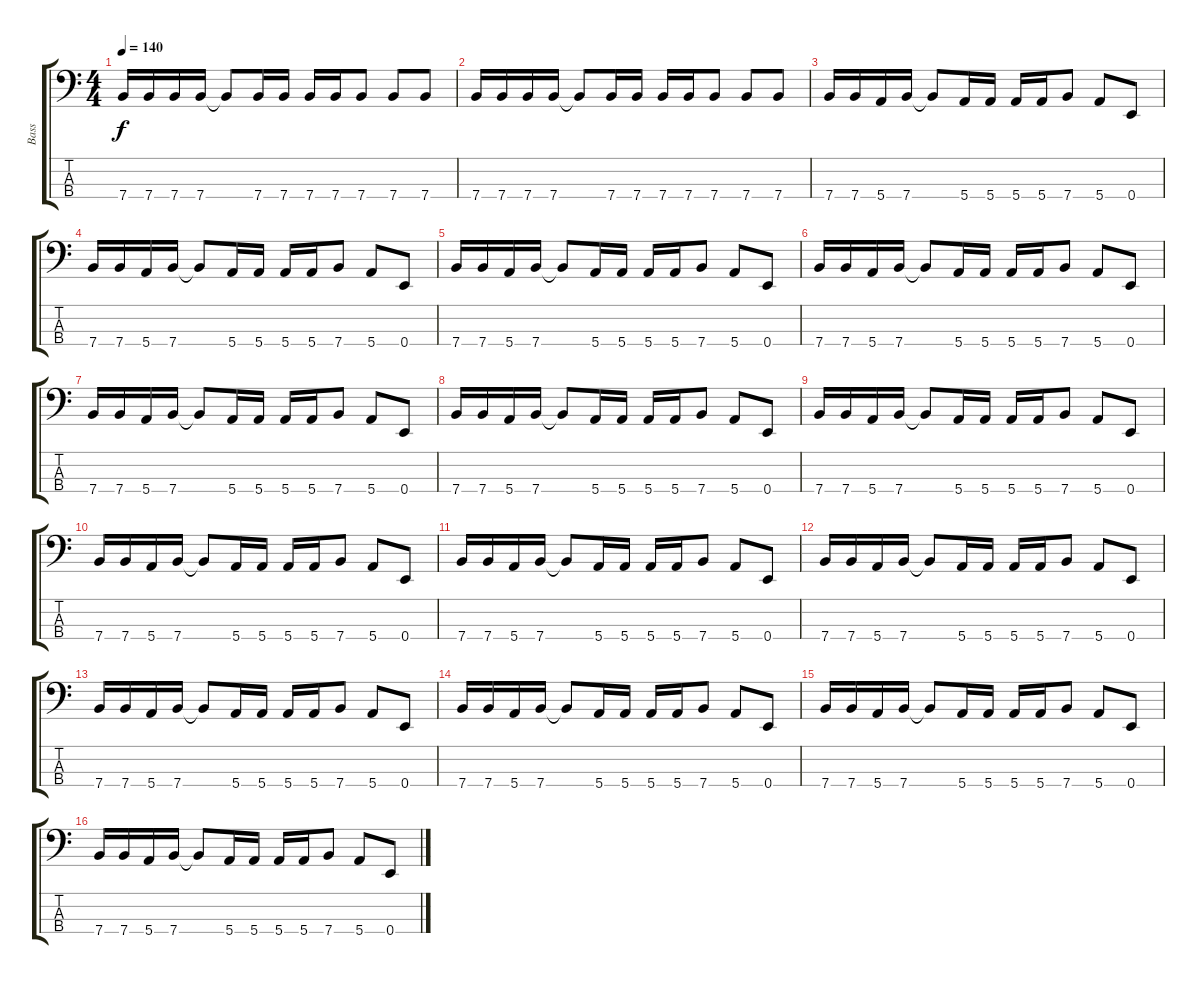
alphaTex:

\track ("Bass" "Bass") {instrument electricbassfinger}
\staff {score tabs}
\tuning (G2 D2 A1 E1) {hide}
\ts (4 4)
\tempo 140
\clef f4
\ks c
7.4.16{dy f} 7.4.16 7.4.16 7.4.16 7.4{t}.8 7.4.16 7.4.16 7.4.16 7.4.16 7.4.8 7.4.8 7.4.8 |
7.4.16 7.4.16 7.4.16 7.4.16 7.4{t}.8 7.4.16 7.4.16 7.4.16 7.4.16 7.4.8 7.4.8 7.4.8 |
7.4.16{volume 16 instrument electricbassfinger} 7.4.16 5.4.16 7.4.16 7.4{t}.8 5.4.16 5.4.16 5.4.16 5.4.16 7.4.8 5.4.8 0.4.8 |
7.4.16{volume 16 instrument electricbassfinger} 7.4.16 5.4.16 7.4.16 7.4{t}.8 5.4.16 5.4.16 5.4.16 5.4.16 7.4.8 5.4.8 0.4.8 |
7.4.16{volume 16 instrument electricbassfinger} 7.4.16 5.4.16 7.4.16 7.4{t}.8 5.4.16 5.4.16 5.4.16 5.4.16 7.4.8 5.4.8 0.4.8 |
7.4.16{volume 16 instrument electricbassfinger} 7.4.16 5.4.16 7.4.16 7.4{t}.8 5.4.16 5.4.16 5.4.16 5.4.16 7.4.8 5.4.8 0.4.8 |
7.4.16{volume 16 instrument electricbassfinger} 7.4.16 5.4.16 7.4.16 7.4{t}.8 5.4.16 5.4.16 5.4.16 5.4.16 7.4.8 5.4.8 0.4.8 |
7.4.16{volume 16 instrument electricbassfinger} 7.4.16 5.4.16 7.4.16 7.4{t}.8 5.4.16 5.4.16 5.4.16 5.4.16 7.4.8 5.4.8 0.4.8 |
7.4.16{volume 16 instrument electricbassfinger} 7.4.16 5.4.16 7.4.16 7.4{t}.8 5.4.16 5.4.16 5.4.16 5.4.16 7.4.8 5.4.8 0.4.8 |
7.4.16{volume 16 instrument electricbassfinger} 7.4.16 5.4.16 7.4.16 7.4{t}.8 5.4.16 5.4.16 5.4.16 5.4.16 7.4.8 5.4.8 0.4.8 |
7.4.16{volume 16 instrument electricbassfinger} 7.4.16 5.4.16 7.4.16 7.4{t}.8 5.4.16 5.4.16 5.4.16 5.4.16 7.4.8 5.4.8 0.4.8 |
7.4.16{volume 16 instrument electricbassfinger} 7.4.16 5.4.16 7.4.16 7.4{t}.8 5.4.16 5.4.16 5.4.16 5.4.16 7.4.8 5.4.8 0.4.8 |
7.4.16{volume 16 instrument electricbassfinger} 7.4.16 5.4.16 7.4.16 7.4{t}.8 5.4.16 5.4.16 5.4.16 5.4.16 7.4.8 5.4.8 0.4.8 |
7.4.16{volume 16 instrument electricbassfinger} 7.4.16 5.4.16 7.4.16 7.4{t}.8 5.4.16 5.4.16 5.4.16 5.4.16 7.4.8 5.4.8 0.4.8 |
7.4.16{volume 16 instrument electricbassfinger} 7.4.16 5.4.16 7.4.16 7.4{t}.8 5.4.16 5.4.16 5.4.16 5.4.16 7.4.8 5.4.8 0.4.8 |
7.4.16{volume 16 instrument electricbassfinger} 7.4.16 5.4.16 7.4.16 7.4{t}.8 5.4.16 5.4.16 5.4.16 5.4.16 7.4.8 5.4.8 0.4.8
